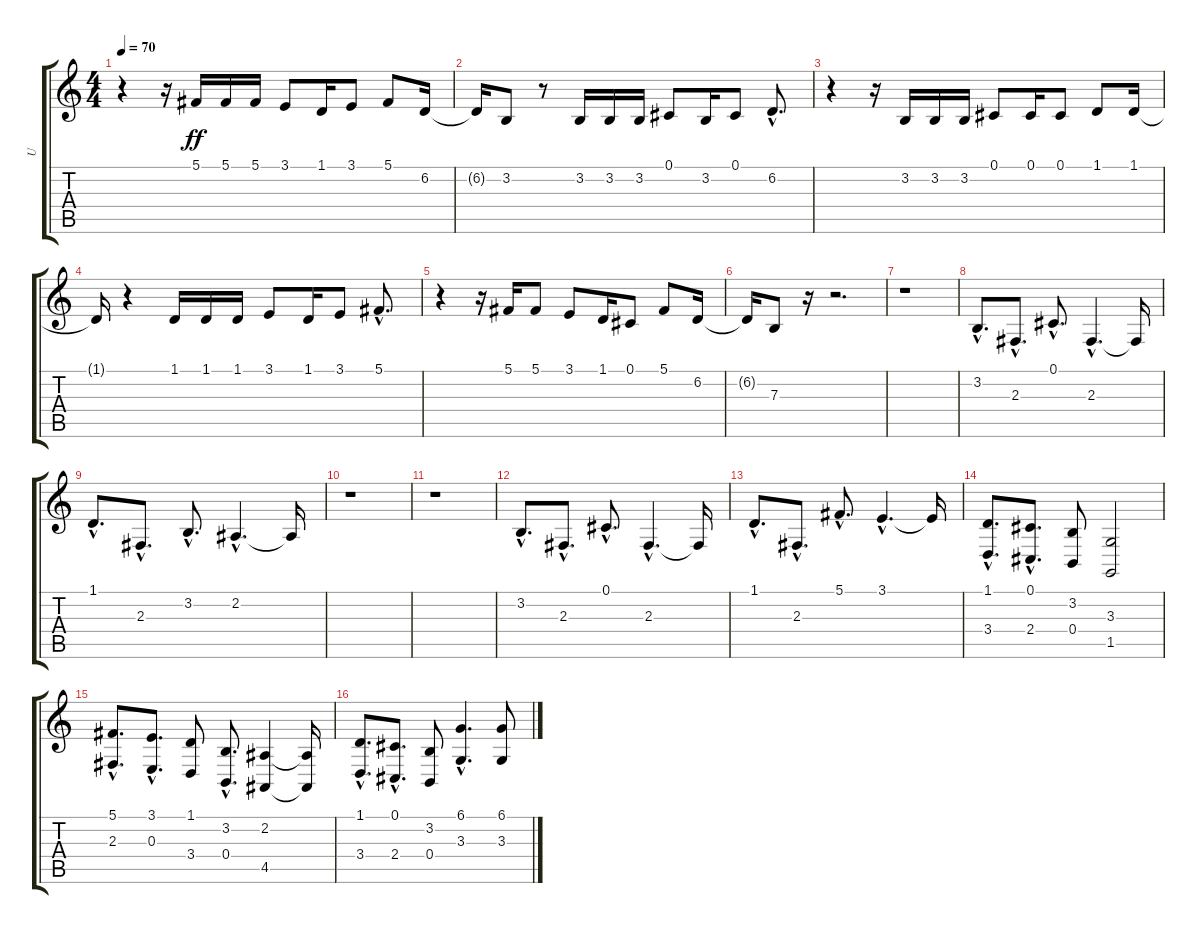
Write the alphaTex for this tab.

\track ("U" "U") {instrument stringensemble1}
\staff {score tabs}
\tuning (Db4 Ab3 E3 B2 Gb2 B1) {hide}
\ts (4 4)
\tempo 70
\clef g2
\ks c
r.4{dy ff} r.16 5.1.16 5.1.16 5.1.16 3.1.8 1.1.16 3.1.8 5.1.8 6.2.16 |
6.2{t}.16 3.2.8 r.8 3.2.16 3.2.16 3.2.16 0.1.8 3.2.16 0.1.8 6.2{hac}.8{d} |
r.4 r.16 3.2.16 3.2.16 3.2.16 0.1.8 0.1.16 0.1.8 1.1.8 1.1.16 |
1.1{t}.16 r.4 1.1.16 1.1.16 1.1.16 3.1.8 1.1.16 3.1.8 5.1{hac}.8{d} |
r.4 r.16 5.1.16 5.1.8 3.1.8 1.1.16 0.1.8 5.1.8 6.2.16 |
\section ("" " ")
6.2{t}.16 7.3.8 r.16 r.2{d} |
r.1 |
3.2{hac}.8{d} 2.3{hac}.8{d} 0.1{hac}.8{d} 2.3{hac}.4{d} 2.3{t}.16 |
1.1{hac}.8{d} 2.3{hac}.8{d} 3.2{hac}.8{d} 2.2{hac}.4{d} 2.2{t}.16 |
r.1 |
r.1 |
3.2{hac}.8{d} 2.3{hac}.8{d} 0.1{hac}.8{d} 2.3{hac}.4{d} 2.3{t}.16 |
1.1{hac}.8{d} 2.3{hac}.8{d} 5.1{hac}.8{d} 3.1{hac}.4{d} 3.1{t}.16 |
\section ("" " ")
(1.1{hac} 3.4{hac}).8{d} (0.1{hac} 2.4{hac}).8{d} (3.2 0.4).8 (3.3 1.5).2 |
(5.1{hac} 2.3{hac}).8{d} (3.1{hac} 0.3{hac}).8{d} (1.1 3.4).8 (3.2{hac} 0.4{hac}).8{d} (2.2 4.5).4 (2.2{t} 4.5{t}).16 |
(1.1{hac} 3.4{hac}).8{d} (0.1{hac} 2.4{hac}).8{d} (3.2 0.4).8 (6.1{hac} 3.3{hac}).4{d} (6.1 3.3).8
